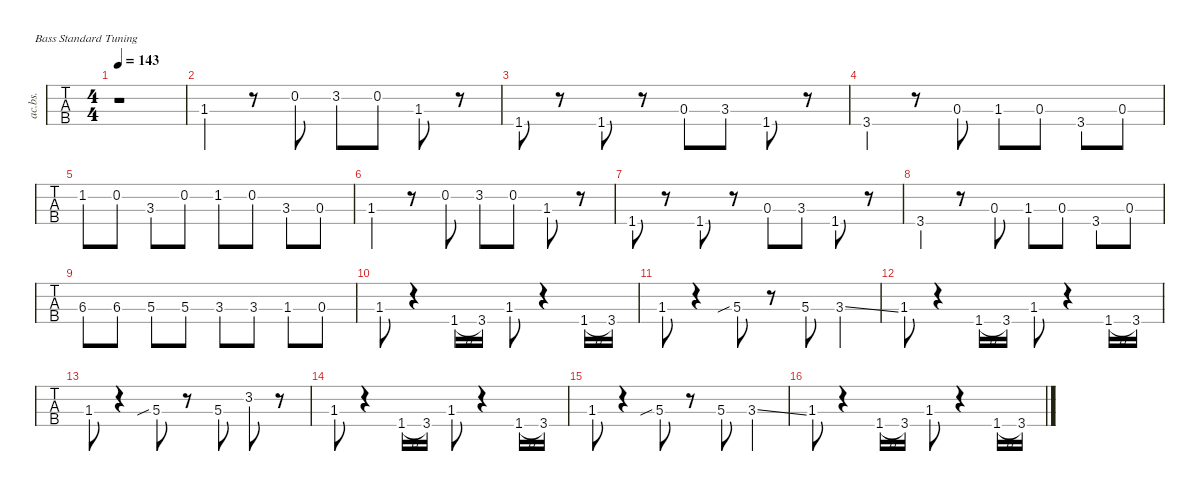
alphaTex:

\defaultSystemsLayout 4
\hideDynamics
\bracketExtendMode nobrackets
\track ("Acoustic Bass" "ac.bs.") {instrument acousticbass}
\staff {tabs}
\tuning (G2 D2 A1 E1)
\ts (4 4)
\tempo 143
\clef f4
\ks c
r.1{dy f instrument acousticbass} |
1.3{acc #}.4 r.8 0.2.8 3.2.8 0.2.8 1.3{acc #}.8 r.8 |
1.4.8 r.8 1.4.8 r.8 0.3.8 3.3.8 1.4.8 r.8 |
3.4.4 r.8 0.3.8 1.3{acc #}.8 0.3.8 3.4.8 0.3.8 |
1.2{acc #}.8 0.2.8 3.3.8 0.2.8 1.2{acc #}.8 0.2.8 3.3.8 0.3.8 |
1.3{acc #}.4 r.8 0.2.8 3.2.8 0.2.8 1.3{acc #}.8 r.8 |
1.4.8 r.8 1.4.8 r.8 0.3.8 3.3.8 1.4.8 r.8 |
3.4.4 r.8 0.3.8 1.3{acc #}.8 0.3.8 3.4.8 0.3.8 |
6.3{acc #}.8 6.3{acc #}.8 5.3.8 5.3.8 3.3.8 3.3.8 1.3{acc #}.8 0.3.8 |
1.3{acc #}.8 r.4 1.4{h}.16 3.4.16 1.3{acc #}.8 r.4 1.4{h}.16 3.4.16 |
1.3{acc #}.8 r.4 5.3{sib}.8 r.8 5.3.8 3.3{ss}.4 |
1.3{acc #}.8 r.4 1.4{h}.16 3.4.16 1.3{acc #}.8 r.4 1.4{h}.16 3.4.16 |
1.3{acc #}.8 r.4 5.3{sib}.8 r.8 5.3.8 3.2.8 r.8 |
1.3{acc #}.8 r.4 1.4{h}.16 3.4.16 1.3{acc #}.8 r.4 1.4{h}.16 3.4.16 |
1.3{acc #}.8 r.4 5.3{sib}.8 r.8 5.3.8 3.3{ss}.4 |
1.3{acc #}.8 r.4 1.4{h}.16 3.4.16 1.3{acc #}.8 r.4 1.4{h}.16 3.4.16
